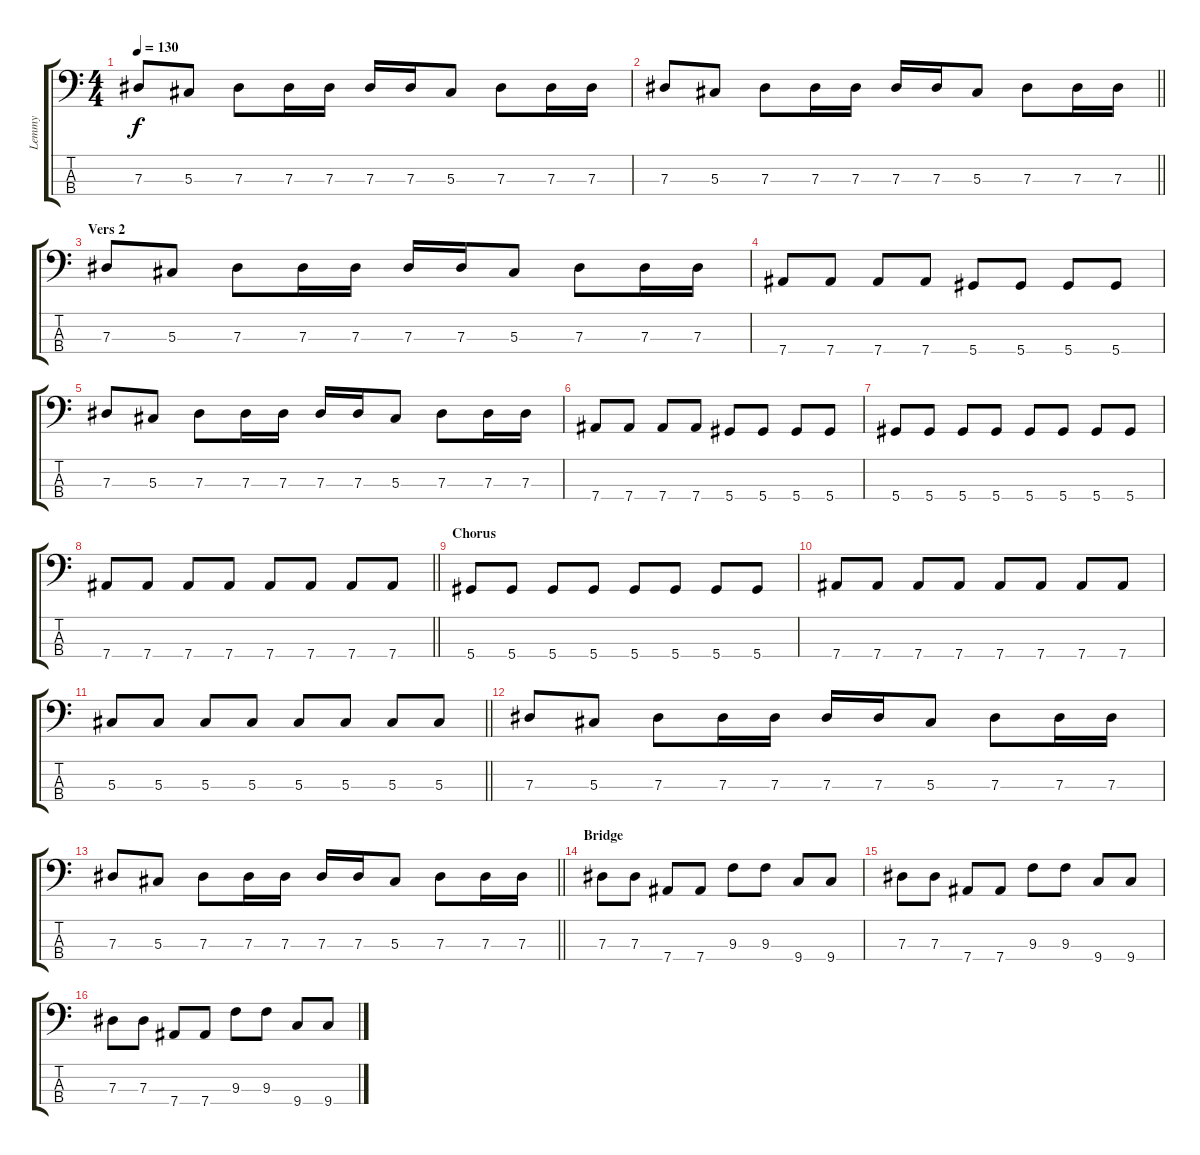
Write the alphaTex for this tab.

\track ("Lemmy" "Lemmy") {instrument distortionguitar}
\staff {score tabs}
\tuning (Gb2 Db2 Ab1 Eb1) {hide}
\ts (4 4)
\tempo 130
\clef f4
\ks c
7.3.8{dy f} 5.3.8 7.3.8 7.3.16 7.3.16 7.3.16 7.3.16 5.3.8 7.3.8 7.3.16 7.3.16 |
\barLineRight lightlight
7.3.8 5.3.8 7.3.8 7.3.16 7.3.16 7.3.16 7.3.16 5.3.8 7.3.8 7.3.16 7.3.16 |
\section ("" "Vers 2")
7.3.8 5.3.8 7.3.8 7.3.16 7.3.16 7.3.16 7.3.16 5.3.8 7.3.8 7.3.16 7.3.16 |
7.4.8 7.4.8 7.4.8 7.4.8 5.4.8 5.4.8 5.4.8 5.4.8 |
7.3.8 5.3.8 7.3.8 7.3.16 7.3.16 7.3.16 7.3.16 5.3.8 7.3.8 7.3.16 7.3.16 |
7.4.8 7.4.8 7.4.8 7.4.8 5.4.8 5.4.8 5.4.8 5.4.8 |
5.4.8 5.4.8 5.4.8 5.4.8 5.4.8 5.4.8 5.4.8 5.4.8 |
\barLineRight lightlight
7.4.8 7.4.8 7.4.8 7.4.8 7.4.8 7.4.8 7.4.8 7.4.8 |
\section ("" "Chorus")
5.4.8 5.4.8 5.4.8 5.4.8 5.4.8 5.4.8 5.4.8 5.4.8 |
7.4.8 7.4.8 7.4.8 7.4.8 7.4.8 7.4.8 7.4.8 7.4.8 |
\barLineRight lightlight
5.3.8 5.3.8 5.3.8 5.3.8 5.3.8 5.3.8 5.3.8 5.3.8 |
7.3.8 5.3.8 7.3.8 7.3.16 7.3.16 7.3.16 7.3.16 5.3.8 7.3.8 7.3.16 7.3.16 |
\barLineRight lightlight
7.3.8 5.3.8 7.3.8 7.3.16 7.3.16 7.3.16 7.3.16 5.3.8 7.3.8 7.3.16 7.3.16 |
\section ("" "Bridge")
7.3.8 7.3.8 7.4.8 7.4.8 9.3.8 9.3.8 9.4.8 9.4.8 |
7.3.8 7.3.8 7.4.8 7.4.8 9.3.8 9.3.8 9.4.8 9.4.8 |
7.3.8 7.3.8 7.4.8 7.4.8 9.3.8 9.3.8 9.4.8 9.4.8
